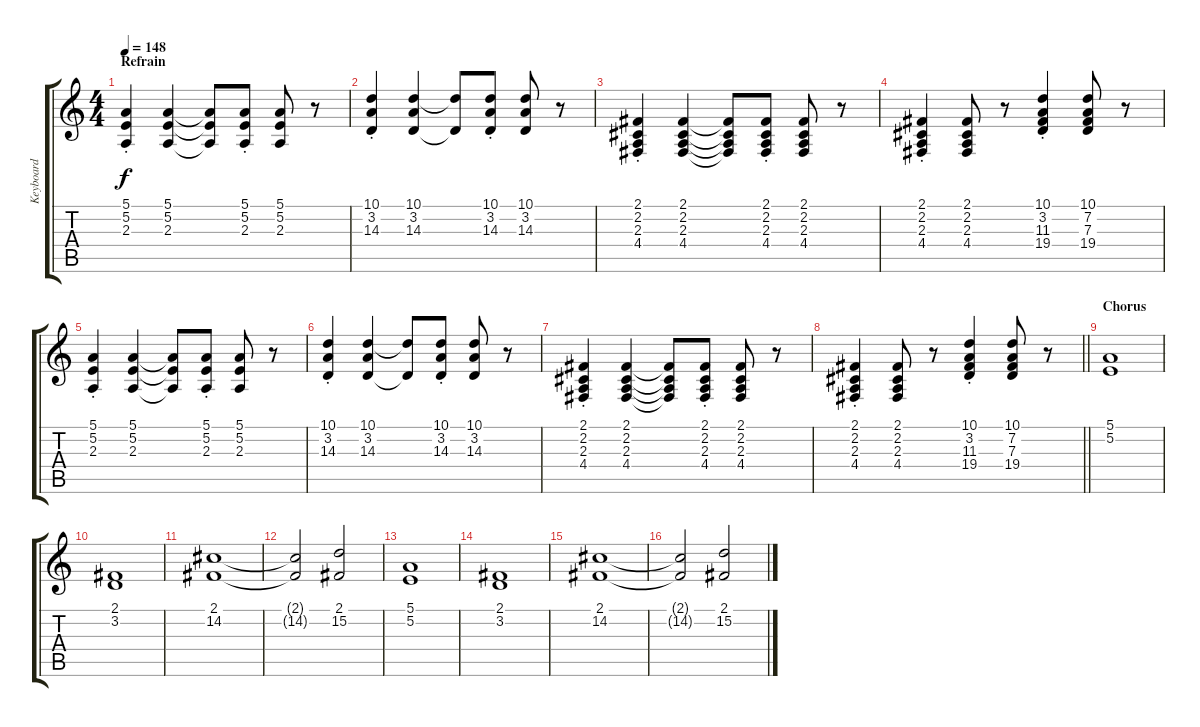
\track ("Keyboard" "Keyboard") {instrument lead2sawtooth}
\staff {score tabs}
\tuning (E4 B3 G3 D3 A2 E2) {hide}
\ts (4 4)
\section ("" "Refrain")
\tempo 148
\clef g2
\ks c
(5.1{st} 5.2{st} 2.3{st}).4{dy f} (5.1 5.2 2.3).4 (5.1{t} 5.2{t} 2.3{t}).8 (5.1{st} 5.2{st} 2.3{st}).8 (5.1 5.2 2.3).8 r.8 |
(10.1{st} 3.2{st} 14.3{st}).4 (10.1 3.2 14.3).4 (10.1{t} 3.2{t}).8 (10.1{st} 3.2{st} 14.3{st}).8 (10.1 3.2 14.3).8 r.8 |
(2.1{st} 2.2{st} 2.3{st} 4.4{st}).4 (2.1 2.2 2.3 4.4).4 (2.1{t} 2.2{t} 2.3{t} 4.4{t}).8 (2.1{st} 2.2{st} 2.3{st} 4.4{st}).8 (2.1 2.2 2.3 4.4).8 r.8 |
(2.1{st} 2.2{st} 2.3{st} 4.4{st}).4 (2.1 2.2 2.3 4.4).8 r.8 (10.1{st} 3.2{st} 11.3{st} 19.4{st}).4 (10.1 7.2 7.3 19.4).8 r.8 |
(5.1{st} 5.2{st} 2.3{st}).4 (5.1 5.2 2.3).4 (5.1{t} 5.2{t} 2.3{t}).8 (5.1{st} 5.2{st} 2.3{st}).8 (5.1 5.2 2.3).8 r.8 |
(10.1{st} 3.2{st} 14.3{st}).4 (10.1 3.2 14.3).4 (10.1{t} 3.2{t}).8 (10.1{st} 3.2{st} 14.3{st}).8 (10.1 3.2 14.3).8 r.8 |
(2.1{st} 2.2{st} 2.3{st} 4.4{st}).4 (2.1 2.2 2.3 4.4).4 (2.1{t} 2.2{t} 2.3{t} 4.4{t}).8 (2.1{st} 2.2{st} 2.3{st} 4.4{st}).8 (2.1 2.2 2.3 4.4).8 r.8 |
\barLineRight lightlight
(2.1{st} 2.2{st} 2.3{st} 4.4{st}).4 (2.1 2.2 2.3 4.4).8 r.8 (10.1{st} 3.2{st} 11.3{st} 19.4{st}).4 (10.1 7.2 7.3 19.4).8 r.8 |
\section ("" "Chorus")
(5.1 5.2).1 |
(2.1 3.2).1 |
(2.1 14.2).1 |
(2.1{t} 14.2{t}).2 (2.1 15.2).2 |
(5.1 5.2).1 |
(2.1 3.2).1 |
(2.1 14.2).1 |
(2.1{t} 14.2{t}).2 (2.1 15.2).2
